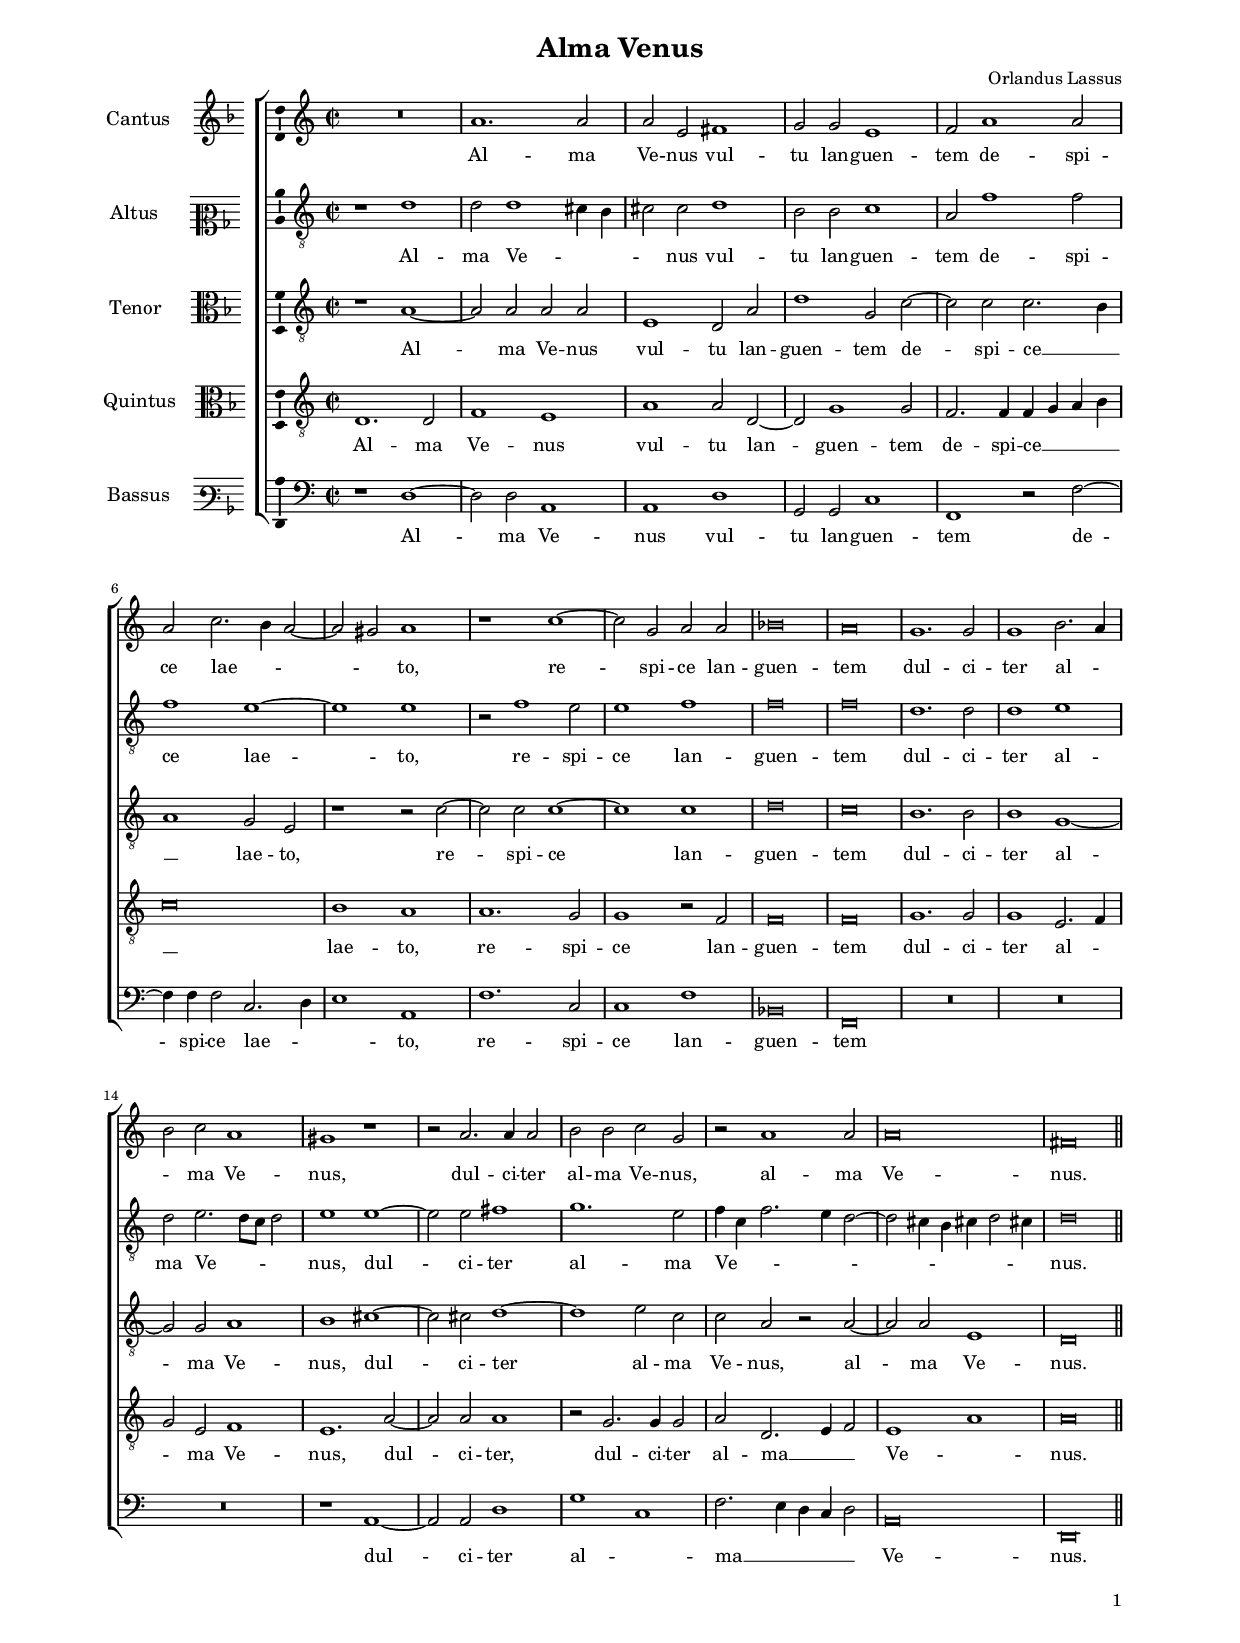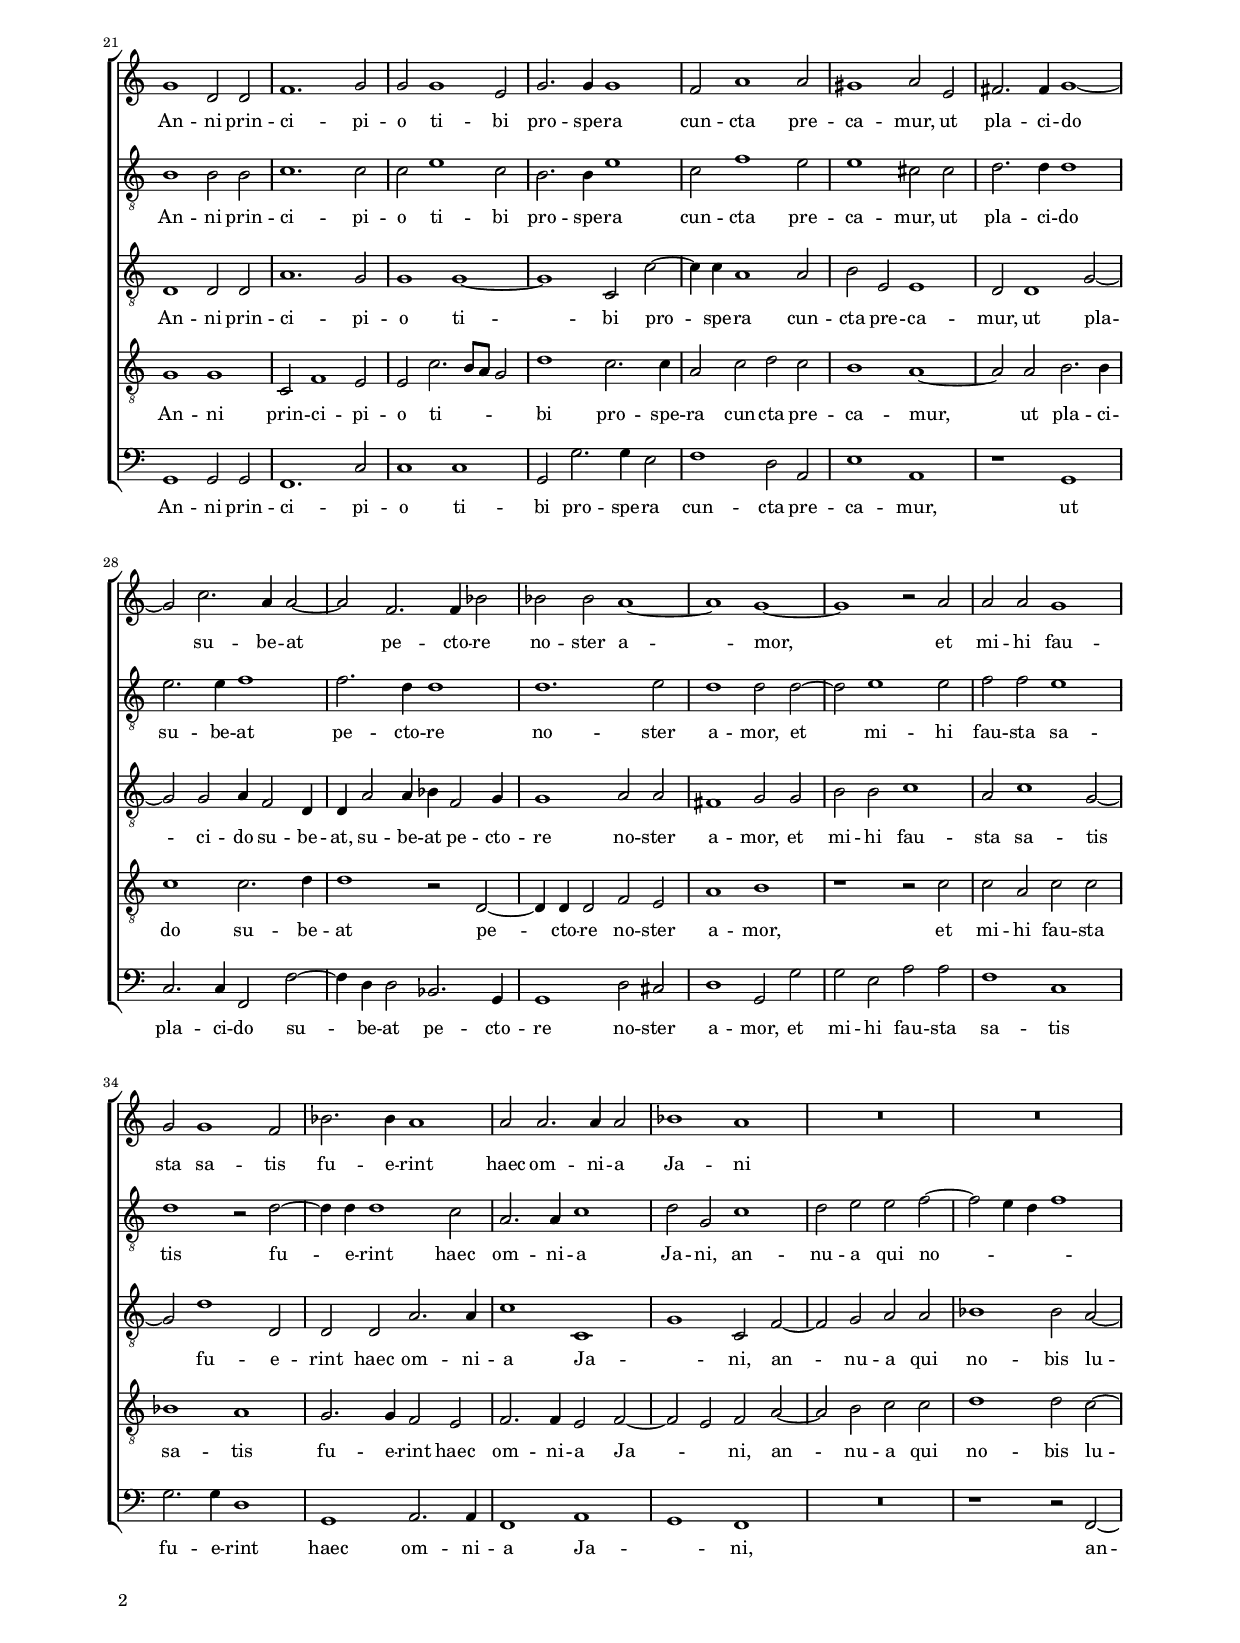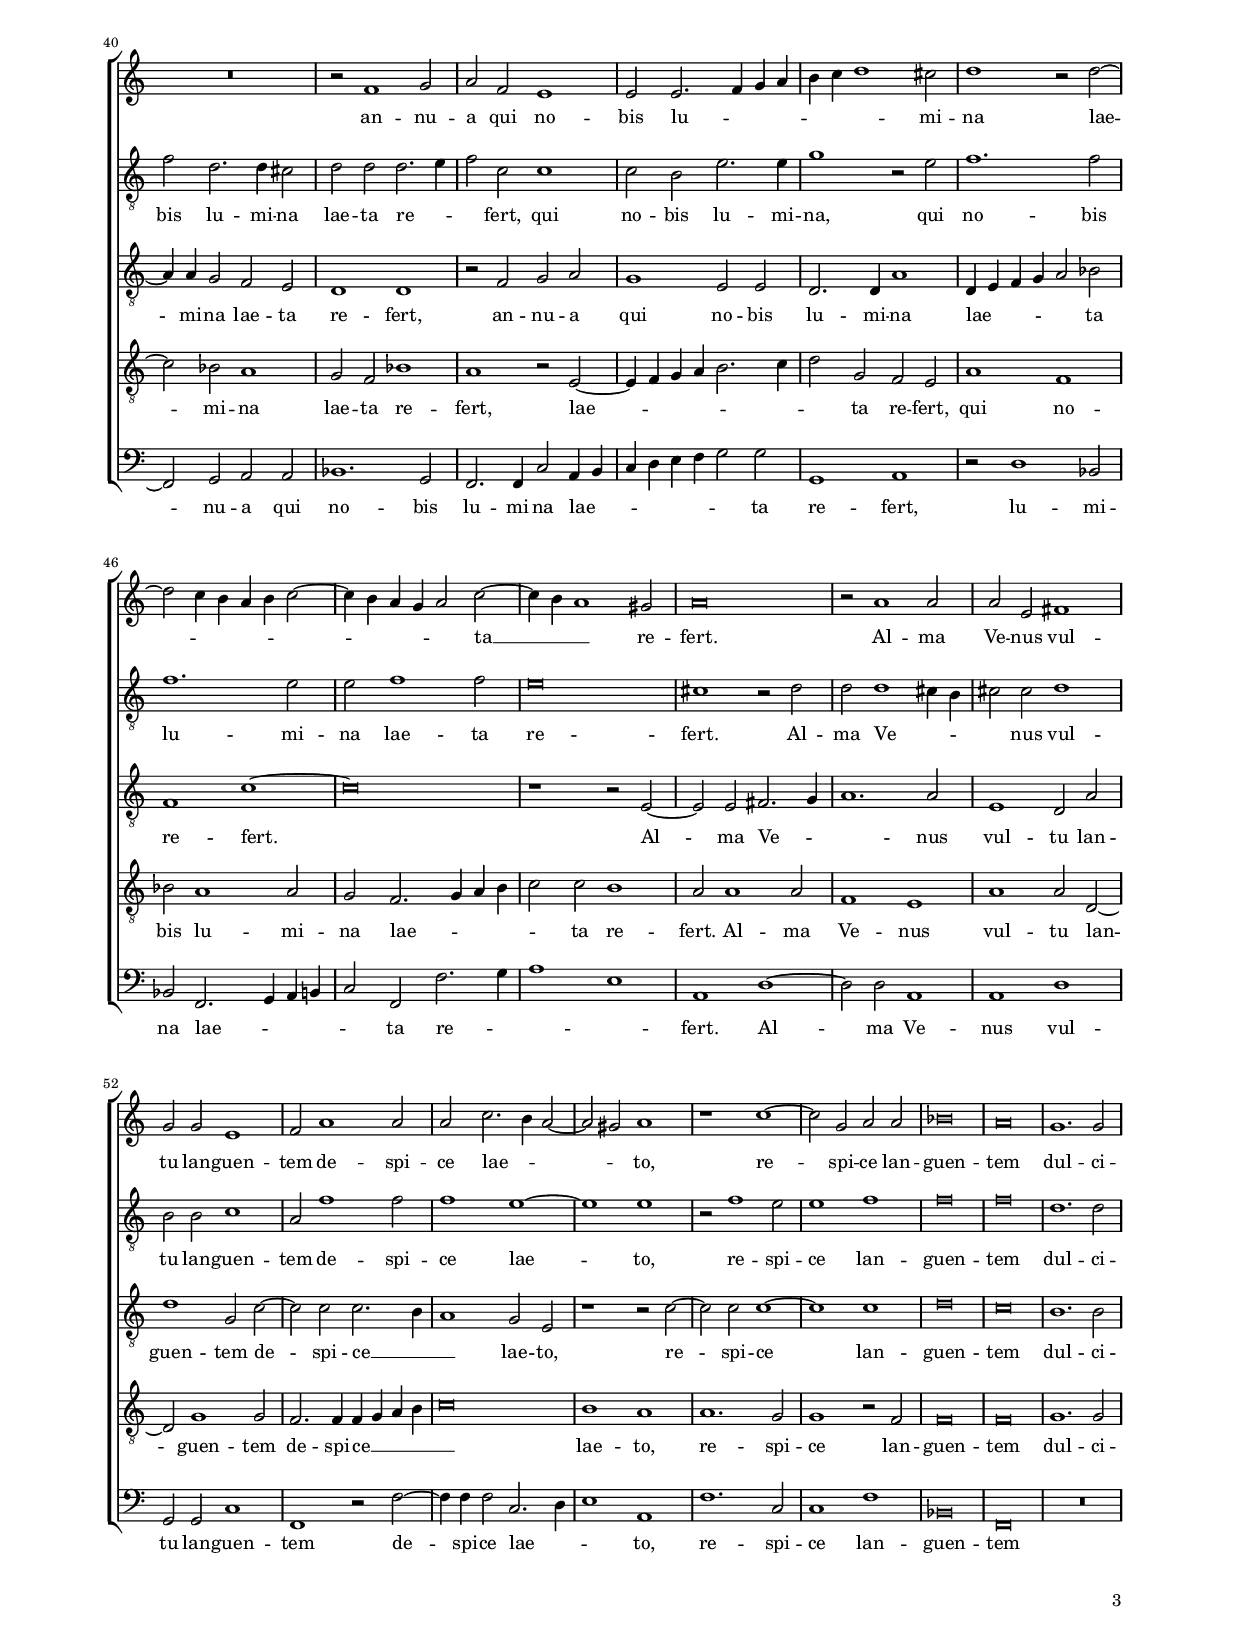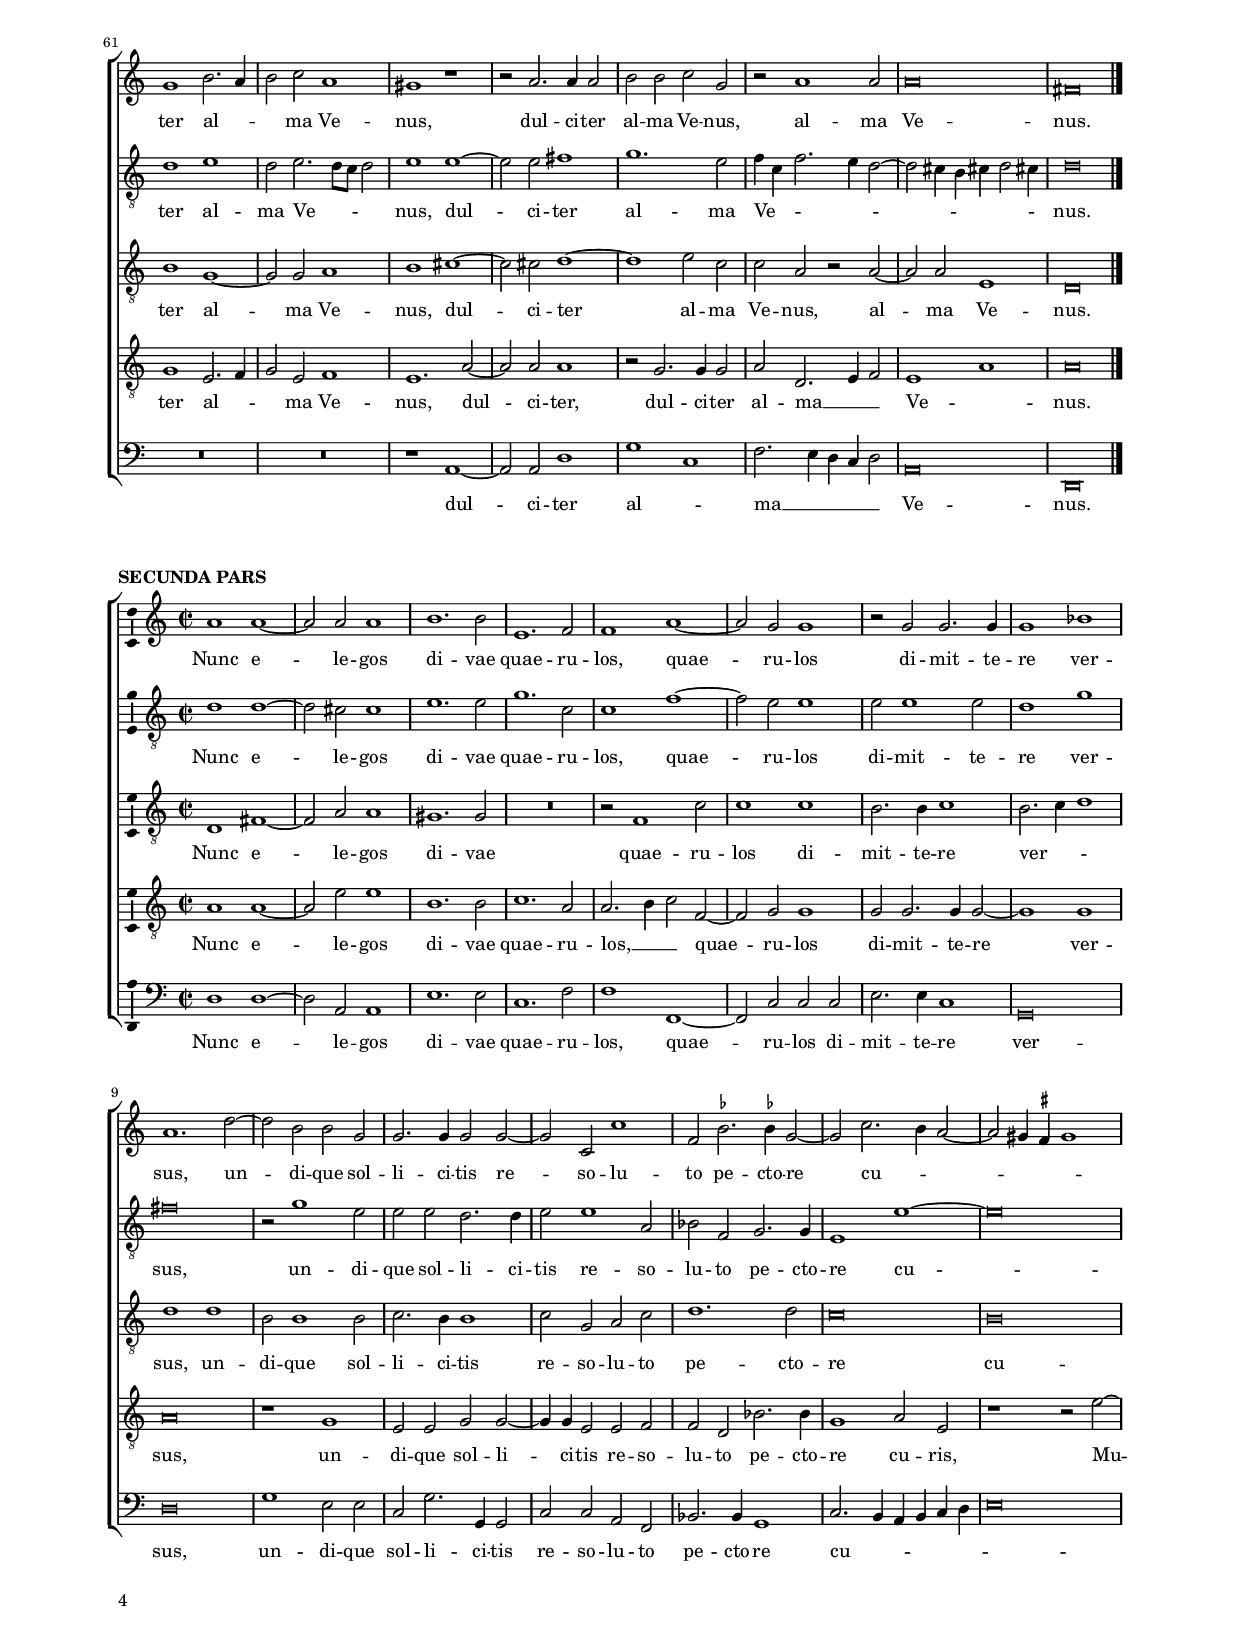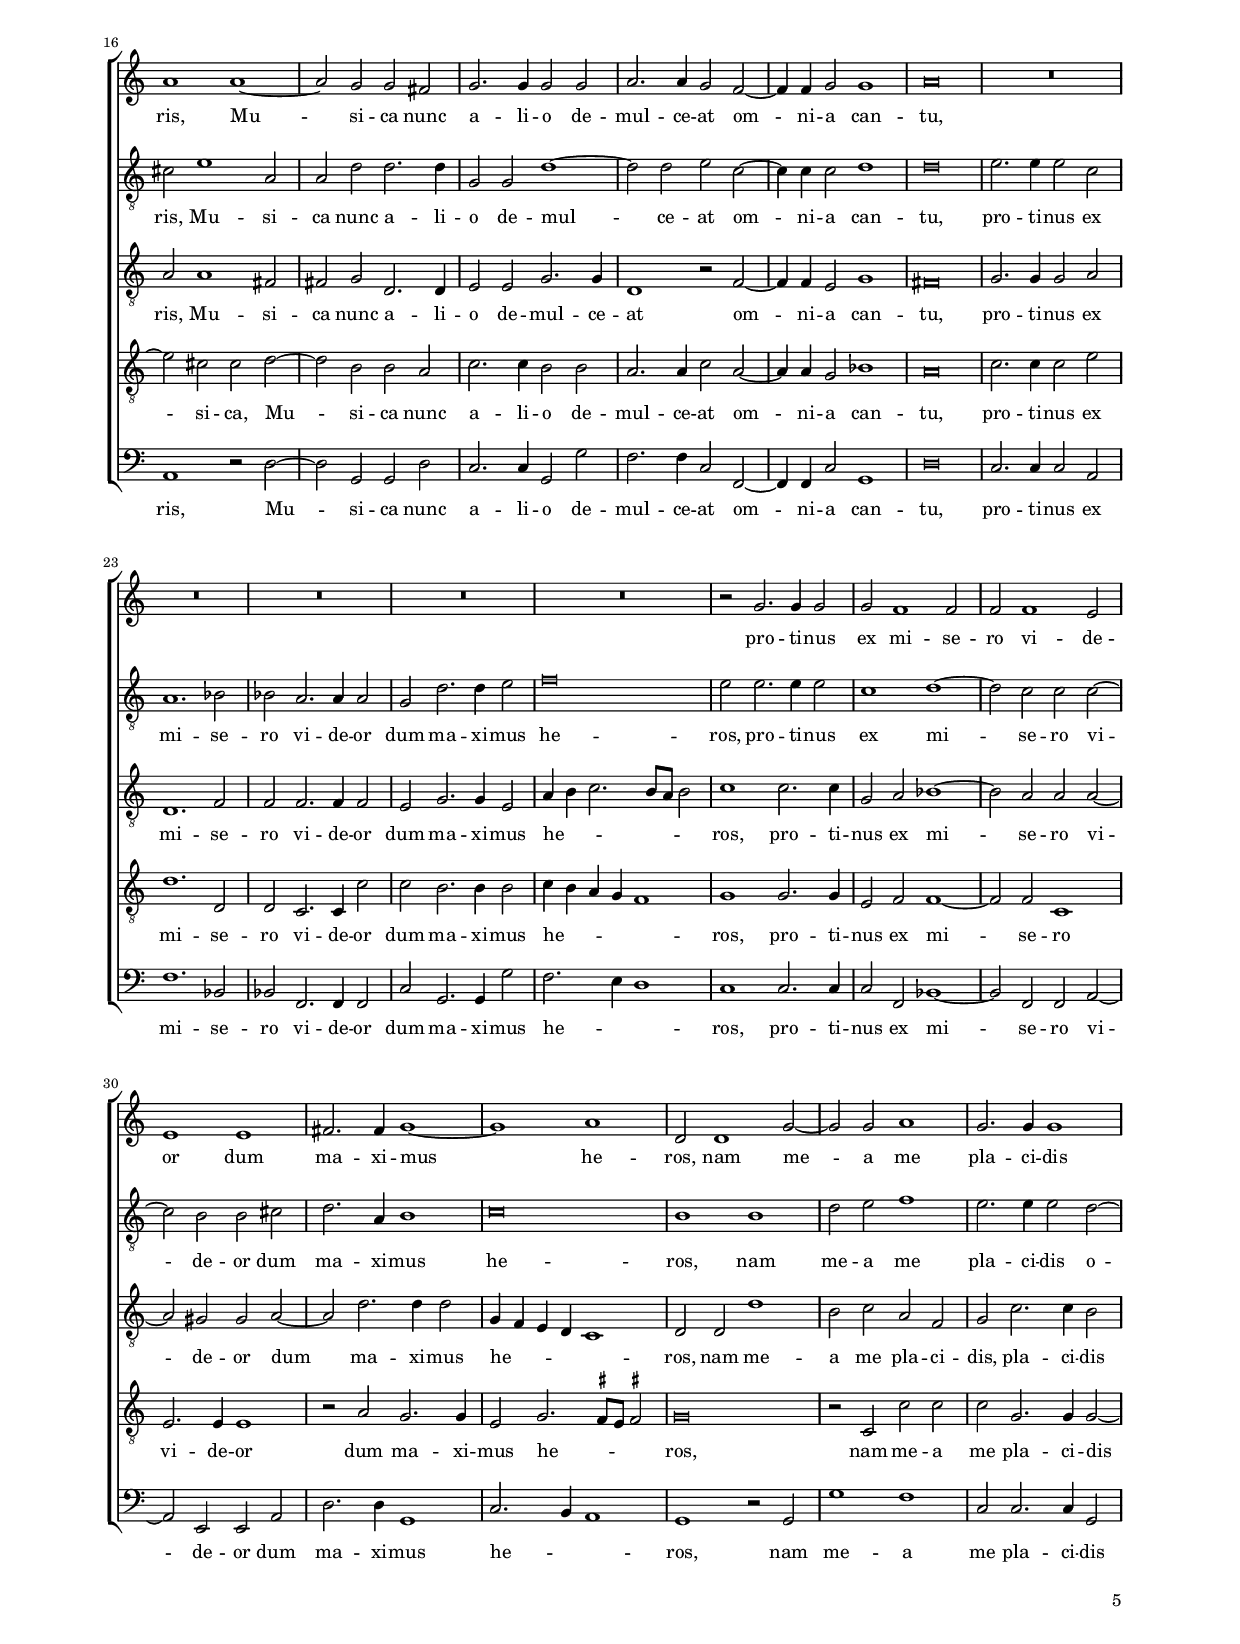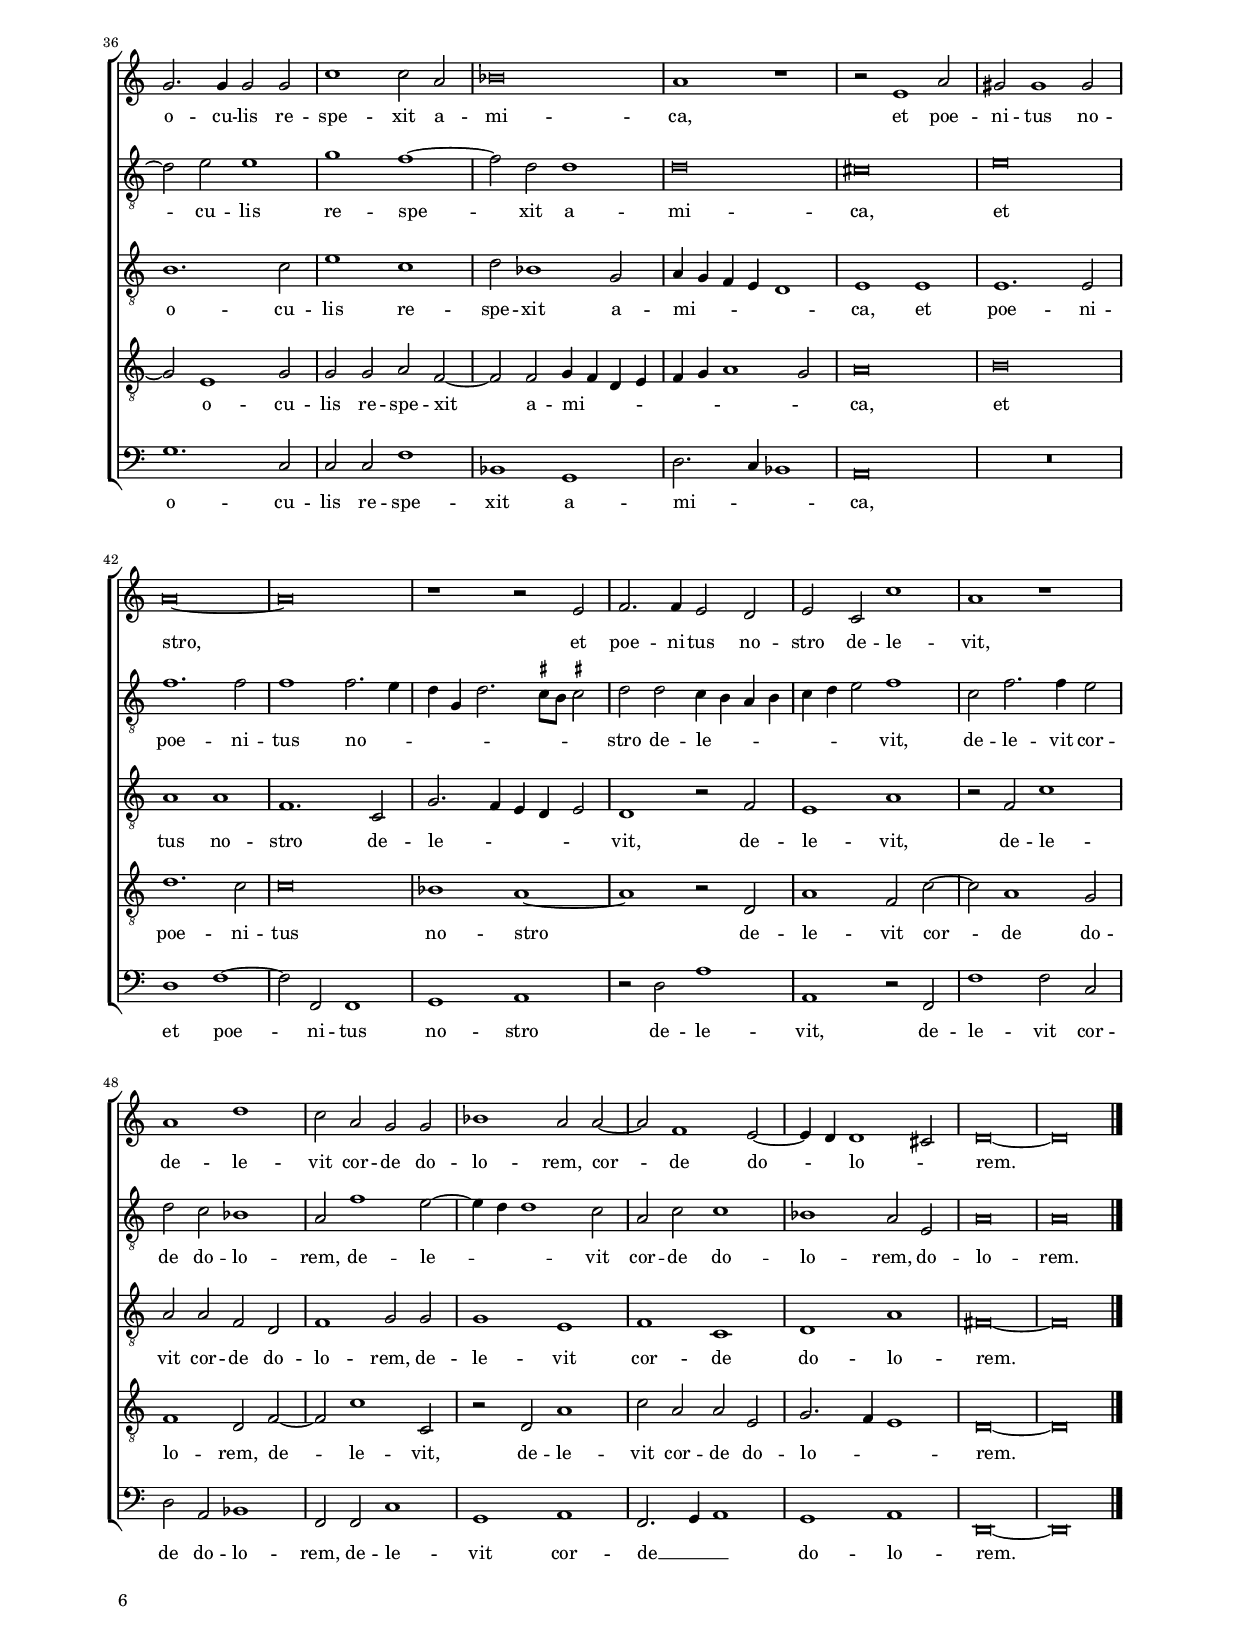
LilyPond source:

\header
{
  title="Alma Venus"
  composer="Orlandus Lassus"
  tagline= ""
}

\version "2.20.0"
\language deutsch
#(set-global-staff-size 15)
% #(set-default-paper-size "letter")
#(ly:set-option 'point-and-click #f)

	
	ficta = { \once \set suggestAccidentals = ##t }
	
	forget = #(define-music-function (music) (ly:music?) #{
		\accidentalStyle forget
		$music
		\accidentalStyle default
		#})
	
	m = \melisma
	me = \melismaEnd


\paper
	{
	top-margin = 1.8 \cm
	bottom-margin = 1.2 \cm
	left-margin = 2 \cm
	right-margin = 2 \cm
	ragged-bottom = ##f
	ragged-last-bottom = ##t
	print-page-number = ##f
	score-system-spacing = #'((basic-distance . 16) (minimum-distance . 14) (padding . 5) (strechability . 150))
	system-system-spacing = #'((basic-distance . 16) (minimum-distance . 14) (padding . 5) (strechability . 150))
    oddFooterMarkup=\markup   \fill-line { "" \fromproperty #'page:page-number-string }
    evenFooterMarkup=\markup  \fill-line { \fromproperty #'page:page-number-string "" }
    last-bottom-spacing = #'((basic-distance . 12) (minimum-distance . 7) (padding . 4))
%	systems-per-page = 3
%	page-count = 6
%	min-systems-per-page = 3
	}

global = {
    % \set Staff.autoBeaming = ##f
	\key f \major
	\time 2/2 \set Score.measureLength = #(ly:make-moment 2/1)
    \set Score.tempoHideNote = ##t
    \tempo 2 = 90
    \skip 1*2*20 \bar "||" \break
    \skip 1*2*48 \bar "|."
	}
	

incipitcantus = \markup { \score {
	{
	\set Staff.instrumentName = \markup { \fontsize #1 "Cantus" }
	\key f \major
	\clef violin
	s4 \bar ""
	}
	\layout  {
	raggedright = ##t
	indent = 1.8 \cm
	line-width = 2.5 \cm
	\context { \Staff \remove Time_signature_engraver }
	\override Staff.Clef.Y-extent = #'(0 . 0)
	}} \hspace #1 }
      
      
incipitaltus = \markup { \score {
	{
	\set Staff.instrumentName = \markup { \fontsize #1 "Altus" }
	\key f \major
	\clef mezzosoprano
	s4 \bar ""
	}
	\layout  {
	raggedright = ##t
	indent = 1.8 \cm
	line-width = 2.5 \cm
	\context { \Staff \remove Time_signature_engraver }
	\override Staff.Clef.Y-extent = #'(0 . 0)
	}} \hspace #1 }


incipittenor = \markup { \score {
	{
	\set Staff.instrumentName = \markup { \fontsize #1 "Tenor" }
	\key f \major
	\clef alto
	s4 \bar ""
	}
	\layout  {
	raggedright = ##t
	indent = 1.8 \cm
	line-width = 2.5 \cm
	\context { \Staff \remove Time_signature_engraver }
	\override Staff.Clef.Y-extent = #'(0 . 0)
	}} \hspace #1 }
      
      
incipitquintus = \markup { \score {
	{
	\set Staff.instrumentName = \markup { \fontsize #1 "Quintus" }
	\key f \major
	\clef alto
	s4 \bar ""
	}
	\layout  {
	raggedright = ##t
	indent = 1.8 \cm
	line-width = 2.5 \cm
	\context { \Staff \remove Time_signature_engraver }
	\override Staff.Clef.Y-extent = #'(0 . 0)
	}} \hspace #1 }
      
      
incipitbassus = \markup { \score {
	{
	\set Staff.instrumentName = \markup { \fontsize #1 "Bassus" }
	\key f \major
	\clef varbaritone
	s4 \bar ""
	}
	\layout  {
	raggedright = ##t
	indent = 1.8 \cm
	line-width = 2.5 \cm
	\context { \Staff \remove Time_signature_engraver }
	\override Staff.Clef.Y-extent = #'(0 . 0)
	}} \hspace #1 }


cantus =  \relative c''
	{
	R\breve
	d1. d2
	d2 a h1
	c2 c a1
%5
	b2 d1 d2 |
	d2 f2. e4 d2~
	d2 cis d1
	r1 f~
	f2 c d d
%10
	es\breve |
	d\breve
	c1. c2
	c1 e2. d4
	e2 f d1
%15
	cis1 r |
	r2 d2. d4 d2
	e2 e f c
	r2 d1 d2
	d\breve
%20
	h\breve |
	c1 g2 g
	b1. c2
	c2 c1 a2
	c2. c4 c1
%25
	b2 d1 d2 |
	cis1 d2 a
	h2. h4 c1~
	c2 f2. d4 d2~
	d2 b2. b4 es2
%30
	es2 es d1~ |
	d1 c~
	c1 r2 d
	d2 d c1
	c2 c1 b2
%35
	es2. es4 d1 |
	d2 d2. d4 d2
	es1 d
	R\breve
	R\breve
%40
	R\breve |
	r2 b1 c2
	d2 b a1
	a2 a2. b4 c d
	e4 f g1 fis2
%45
	g1 r2 g~ |
	g2 f4 e d e f2~
	f4 e d c d2 f~
	f4 e d1 cis2
	d\breve
%50
	r2 d1 d2 |
	d2 a h1
	c2 c a1
	b2 d1 d2
	d2 f2. e4 d2~
%55
	d2 cis d1 |
	r1 f~
	f2 c d d
	es\breve
	d\breve
%60
	c1. c2 |
	c1 e2. d4
	e2 f d1
	cis1 r
	r2 d2. d4 d2
%65
	e2 e f c |
	r2 d1 d2
	d\breve
	h\breve |
	}


altus =  \relative c'
    {
	r1 g'
	g2 g1 fis4 e
	fis2 fis g1
	e2 e f1
%5
	d2 b'1 b2 |
	b1 a~
	a1 a
	r2 b1 a2
	a1 b
%10
	b\breve |
	b\breve
	g1. g2
	g1 a
	g2 a2. g8 f g2
%15
	a1 a~ |
	a2 a h1
	c1. a2
	b4 f b2. a4 g2~
	g2 fis4 e fis! g2 fis!4
%20
	g\breve |
	e1 e2 e
	f1. f2
	f2 a1 f2
	e2. e4 a1
%25
	f2 b1 a2 |
	a1 fis2 fis
	g2. g4 g1
	a2. a4 b1
	b2. g4 g1
%30
	g1. a2 |
	g1 g2 g~
	g2 a1 a2
	b2 b a1
	g1 r2 g~
%35
	g4 g g1 f2 |
	d2. d4 f1
	g2 c, f1
	g2 a a b~
	b2 a4 g b1
%40
	b2 g2. g4 fis2 |
	g2 g g2. a4
	b2 f f1
	f2 e a2. a4
	c1 r2 a
%45
	b1. b2 |
	b1. a2
	a2 b1 b2
	a\breve
	fis1 r2 g
%50
	g2 g1 fis4 e |
	fis2 fis g1
	e2 e f1
	d2 b'1 b2
	b1 a~
%55
	a1 a |
	r2 b1 a2
	a1 b
	b\breve
	b\breve
%60
	g1. g2 |
	g1 a
	g2 a2. g8 f g2
	a1 a~
	a2 a h1
%65
	c1. a2 |
	b4 f b2. a4 g2~
	g2 fis4 e fis! g2 fis!4
	g\breve |
	}


tenor =  \relative c'
	{
	r1 d~
	d2 d d d
	a1 g2 d'
	g1 c,2 f~
%5
	f2 f f2. e4 |
	d1 c2 a
	r1 r2 f'~
	f2 f f1~
	f1 f
%10
	g\breve |
	f\breve
	e1. e2
	e1 c~
	c2 c d1
%15
	e1 fis~ |
	fis2 fis g1~
	g1 a2 f
	f2 d r d~
	d2 d a1
%20
	g\breve |
	g1 g2 g
	d'1. c2
	c1 c~
	c1 f,2 f'~
%25
	f4 f d1 d2 |
	e2 a, a1
	g2 g1 c2~
	c2 c d4 b2 g4
	g4 d'2 d4 es4 b2 c4
%30
	c1 d2 d |
	h1 c2 c
	e2 e f1
	d2 f1 c2~
	c2 g'1 g,2
%35
	g2 g d'2. d4 |
	f1 f,
	c'1 f,2 b~
	b2 c d d
	es1 es2 d~
%40
	d4 d c2 b a |
	g1 g
	r2 b c d
	c1 a2 a
	g2. g4 d'1
%45
	g,4 a b c d2 es |
	b1 f'~
	f\breve
	r1 r2 a,~
	a2 a h2. c4
%50
	d1. d2 |
	a1 g2 d'
	g1 c,2 f~
	f2 f f2. e4
	d1 c2 a
%55
	r1 r2 f'~ |
	f2 f f1~
	f1 f
	g\breve
	f\breve
%60
	e1. e2 |
	e1 c~
	c2 c d1
	e1 fis~
	fis2 fis g1~
%65
	g1 a2 f |
	f2 d r d~
	d2 d a1
	g\breve |
	}


quintus  =  \relative c'
	{
	g1. g2
	b1 a
	d1 d2 g,~
	g2 c1 c2
%5
	b2. b4 b4 c d e |
	f\breve
	e1 d
	d1. c2
	c1 r2 b
%10
	b\breve |
	b\breve
	c1. c2
	c1 a2. b4
	c2 a b1
%15
	a1. d2~ |
	d2 d d1
	r2 c2. c4 c2
	d2 g,2. a4 b2
	a1 d
%20
	d\breve |
	c1 c
	f,2 b1 a2
	a2 f'2. e8 d c2
	g'1 f2. f4
%25
	d2 f g f |
	e1 d~
	d2 d e2. e4
	f1 f2. g4
	g1 r2 g,~
%30
	g4 g g2 b a |
	d1 e
	r1 r2 f
	f2 d f f
	es1 d
%35
	c2. c4 b2 a |
	b2. b4 a2 b~
	b2 a b d~
	d2 e f f
	g1 g2 f~
%40
	f2 es d1 |
	c2 b es1
	d1 r2 a~
	a4 b c d e2. f4
	g2 c, b a
%45
	d1 b |
	es2 d1 d2
	c2 b2. c4 d e
	f2 f e1
	d2 d1 d2
%50
	b1 a |
	d1 d2 g,~
	g2 c1 c2
	b2. b4 b4 c d e
	f\breve
%55
	e1 d |
	d1. c2
	c1 r2 b
	b\breve
	b\breve
%60
	c1. c2 |
	c1 a2. b4
	c2 a b1
	a1. d2~
	d2 d d1
%65
	r2 c2. c4 c2 |
	d2 g,2. a4 b2
	a1 d
	d\breve |
	}


bassus  =  \relative c
	{
	r1 g'~
	g2 g d1
	d1 g
	c,2 c f1
%5
	b,1 r2 b'~ |
	b4 b b2 f2. g4
	a1 d,
	b'1. f2
	f1 b
%10
	es,\breve |
	b\breve
	R\breve
	R\breve
	R\breve
%15
	r1 d~ |
	d2 d g1
	c1 f,
	b2. a4 g4 f g2
	d\breve
%20
	g,\breve |
	c1 c2 c
	b1. f'2
	f1 f
	c2 c'2. c4 a2
%25
	b1 g2 d |
	a'1 d,
	r1 c
	f2. f4 b,2 b'~
	b4 g g2 es2. c4
%30
	c1 g'2 fis |
	g1 c,2 c'
	c2 a d d
	b1 f
	c'2. c4 g1
%35
	c,1 d2. d4 |
	b1 d
	c1 b
	R\breve
	r1 r2 b~
%40
	b2 c d d |
	es1. c2
	b2. b4 f'2 d4 e
	f4 g a b c2 c
	c,1 d
%45
	r2 g1 es2 |
	es2 b2. c4 d e
	f2 b, b'2. c4
	d1 a
	d,1 g~
%50
	g2 g d1 |
	d1 g
	c,2 c f1
	b,1 r2 b'~
	b4 b b2 f2. g4
%55
	a1 d, |
	b'1. f2
	f1 b
	es,\breve
	b\breve
%60
	R\breve |
	R\breve
	R\breve
	r1 d~
	d2 d g1
%65
	c1 f, |
	b2. a4 g f g2
	d\breve
	g,\breve |
	}


lyricscantus = \lyricmode {
	Al -- ma Ve -- nus vul -- tu lan -- guen -- tem de -- spi -- ce lae -- _ _ _ to,
    re -- spi -- ce lan -- guen -- tem dul -- ci -- ter al -- _ _ ma Ve -- nus,
    dul -- ci -- ter al -- ma Ve -- nus,
    al -- ma Ve -- nus.
    An -- ni prin -- ci -- pi -- o ti -- bi pro -- spe -- ra cun -- cta pre -- ca -- mur,
    ut pla -- ci -- do su -- be -- at pe -- cto -- re no -- ster a -- mor,
    et mi -- hi fau -- sta sa -- tis fu -- e -- rint haec om -- ni -- a Ja -- ni
    an -- nu -- a qui no -- bis lu -- _ _ _ _ _ _ mi -- na 
    lae -- _ _ _ _ _ _ _ _ _ ta __ _ _ re -- fert.
    Al -- ma Ve -- nus vul -- tu lan -- guen -- tem de -- spi -- ce lae -- _ _ _ to,
    re -- spi -- ce lan -- guen -- tem dul -- ci -- ter al -- _ _ ma Ve -- nus,
    dul -- ci -- ter al -- ma Ve -- nus,
    al -- ma Ve -- nus.
	}


lyricsaltus = \lyricmode {
	Al -- ma Ve -- _ _ _ nus vul -- tu lan -- guen -- tem de -- spi -- ce lae -- to,
    re -- spi -- ce lan -- guen -- tem dul -- ci -- ter al -- ma Ve -- _ _ _ nus,
    dul -- ci -- ter al -- ma Ve -- _ _ _ _ _ _ _ _ _ nus.
    An -- ni prin -- ci -- pi -- o ti -- bi pro -- spe -- ra cun -- cta pre -- ca -- mur,
    ut pla -- ci -- do su -- be -- at pe -- cto -- re no -- ster a -- mor,
    et mi -- hi fau -- sta sa -- tis fu -- e -- rint haec om -- ni -- a Ja -- ni,
    an -- nu -- a qui no -- _ _ _ bis lu -- mi -- na lae -- ta re -- _ _ fert,
    qui no -- bis lu -- mi -- na,
    qui no -- bis lu -- mi -- na lae -- ta re -- fert.
    Al -- ma Ve -- _ _ _ nus vul -- tu lan -- guen -- tem de -- spi -- ce lae -- to,
    re -- spi -- ce lan -- guen -- tem dul -- ci -- ter al -- ma Ve -- _ _ _ nus,
    dul -- ci -- ter al -- ma Ve -- _ _ _ _ _ _ _ _ _ nus.
	}


lyricstenor = \lyricmode {
	Al -- ma Ve -- nus vul -- tu lan -- guen -- tem de -- spi -- ce __ _ _ lae -- to,
    re -- spi -- ce lan -- guen -- tem dul -- ci -- ter al -- ma Ve -- nus,
    dul -- ci -- ter al -- ma Ve -- nus,
    al -- ma Ve -- nus.
    An -- ni prin -- ci -- pi -- o ti -- bi pro -- spe -- ra cun -- cta pre -- ca -- mur,
    ut pla -- ci -- do su -- be -- at,
    su -- be -- at pe -- cto -- re no -- ster a -- mor,
    et mi -- hi fau -- sta sa -- tis fu -- e -- rint haec om -- ni -- a Ja -- _ ni,
    an -- nu -- a qui no -- bis lu -- mi -- na lae -- ta re -- fert,
    an -- nu -- a qui no -- bis lu -- mi -- na lae -- _ _ _ _ ta re -- fert.
    Al -- ma Ve -- _ _ nus vul -- tu lan -- guen -- tem de -- spi -- ce __ _ _ lae -- to,
    re -- spi -- ce lan -- guen -- tem dul -- ci -- ter al -- ma Ve -- nus,
    dul -- ci -- ter al -- ma Ve -- nus,
    al -- ma Ve -- nus.
	}


lyricsquintus = \lyricmode {
	Al -- ma Ve -- nus vul -- tu lan -- guen -- tem de -- spi -- ce __ _ _ _ _ lae -- to,
    re -- spi -- ce lan -- guen -- tem dul -- ci -- ter al -- _ _ ma Ve -- nus,
    dul -- ci -- ter,
    dul -- ci -- ter al -- ma __ _ _ Ve -- _ nus.
    An -- ni prin -- ci -- pi -- o ti -- _ _ _ bi pro -- spe -- ra cun -- cta pre -- ca -- mur,
    ut pla -- ci -- do su -- be -- at pe -- cto -- re no -- ster a -- mor,
    et mi -- hi fau -- sta sa -- tis fu -- e -- rint haec om -- ni -- a Ja -- _ ni,
    an -- nu -- a qui no -- bis lu -- mi -- na lae -- ta re -- fert,
    lae -- _ _ _ _ _ _ ta re -- fert,
    qui no -- bis lu -- mi -- na lae -- _ _ _ _ ta re -- fert.
    Al -- ma Ve -- nus vul -- tu lan -- guen -- tem de -- spi -- ce __ _ _ _ _ lae -- to,
    re -- spi -- ce lan -- guen -- tem dul -- ci -- ter al -- _ _ ma Ve -- nus,
    dul -- ci -- ter,
    dul -- ci -- ter al -- ma __ _ _ Ve -- _ nus.
	}


lyricsbassus = \lyricmode {
	Al -- ma Ve -- nus vul -- tu lan -- guen -- tem de -- spi -- ce lae -- _ _ to,
    re -- spi -- ce lan -- guen -- tem dul -- ci -- ter al -- _ ma __ _ _ _ _ Ve -- nus.
    An -- ni prin -- ci -- pi -- o ti -- bi pro -- spe -- ra cun -- cta pre -- ca -- mur,
    ut pla -- ci -- do su -- be -- at pe -- cto -- re no -- ster a -- mor,
    et mi -- hi fau -- sta sa -- tis fu -- e -- rint haec om -- ni -- a Ja -- _ ni,
    an -- nu -- a qui no -- bis lu -- mi -- na lae -- _ _ _ _ _ _ ta re -- fert,
    lu -- mi -- na lae -- _ _ _ _ ta re -- _ _ _ fert.
    Al -- ma Ve -- nus vul -- tu lan -- guen -- tem de -- spi -- ce lae -- _ _ to,
    re -- spi -- ce lan -- guen -- tem dul -- ci -- ter al -- _ ma __ _ _ _ _ Ve -- nus.
	}


\score
{  
	\transpose f c {
	\new ChoirStaff \with { \override StaffGrouper.staff-staff-spacing.basic-distance = #12 }
	<<

	\new Staff << \global
	\new Voice="v1" {
		\set Staff.instrumentName=\incipitcantus
		\set Staff.midiInstrument = "reed organ"
		\clef violin
		\cantus }
	\new Lyrics \lyricsto "v1" {\lyricscantus }
	>>


	\new Staff << \global
	\new Voice="v2" {
		\set Staff.instrumentName=\incipitaltus
		\set Staff.midiInstrument = "reed organ"
                \clef "G_8"
		\altus}
	\new Lyrics \lyricsto "v2" {\lyricsaltus }
	>>


	\new Staff << \global
	\new Voice="v3" {
		\set Staff.instrumentName=\incipittenor
		\set Staff.midiInstrument = "reed organ"
		\clef "G_8"
		\tenor }
	\new Lyrics \lyricsto "v3" {\lyricstenor }
	>>


	\new Staff << \global
	\new Voice="v5" {
		\set Staff.instrumentName=\incipitquintus
		\set Staff.midiInstrument = "reed organ"
		\clef "G_8"
		\quintus}
	\new Lyrics \lyricsto "v5" {\lyricsquintus }
	>>


	\new Staff << \global
	\new Voice="v4" {
		\set Staff.instrumentName=\incipitbassus
		\set Staff.midiInstrument = "reed organ"
		\clef bass
		\bassus }
	\new Lyrics \lyricsto "v4" {\lyricsbassus}
	>>

	>>
	} % transpose

	\layout
	{
	indent = 2.5 \cm
	\context { \Staff \override TimeSignature.break-visibility = #end-of-line-invisible }
	\context { \Lyrics \override VerticalAxisGroup.nonstaff-relatedstaff-spacing.padding = #1.4 }
%	\context { \Lyrics \override LyricText.font-size = #1 }
	\context { \Staff \consists "Ambitus_engraver" }
	\context { \Score \override BarNumber.padding = #2 }
	\context { \Voice \override NoteHead.style = #'baroque }
	}


\midi
	{
	}

}

%%%%%%%%%%%%%%%%%%%%  SECUNDA PARS %%%%%%%%%%%%%%%%%%%%


global = {
	\key f \major
	\time 2/2 \set Score.measureLength = #(ly:make-moment 2/1)
    \set Score.tempoHideNote = ##t
    \tempo 2 = 90
    \skip 1*2*54 \bar "|."
	}


cantus =  \relative c''
	{
	d1 d~
	d2 d d1
	e1. e2
	a,1. b2
%5
	b1 d~ |
	d2 c c1
	r2 c c2. c4
	c1 es
	d1. g2~
%10
	g2 e e c |
	c2. c4 c2 c2~
	c2 f, f'1
	b,2 \ficta es2. \ficta es!4 c2~
	c2 f2. e4 d2~
%15
	d2 cis4 \ficta h cis1 |
	d1 d~
	d2 c c h
	c2. c4 c2 c
	d2. d4 c2 b~
%20
	b4 b c2 c1 |
	d\breve
	R\breve
	R\breve
	R\breve
%25
	R\breve |
	R\breve
	r2 c2. c4 c2
	c2 b1 b2
	b2 b1 a2
%30
	a1 a |
	h2. h4 c1~
	c1 d
	g,2 g1 c2~
	c2 c d1
%35
	c2. c4 c1 |
	c2. c4 c2 c
	f1 f2 d
	es\breve
	d1 r
%40
	r2 a1 d2 |
	cis2 cis1 cis2
	d\breve~
	d\breve
	r1 r2 a
%45
	b2. b4 a2 g |
	a2 f f'1
	d1 r
	d1 g
	f2 d c c
%50
	es1 d2 d~ |
	d2 b1 a2~
	a4 g g1 fis2
	g\breve~
    g\breve |
	}


altus =  \relative c'
    {
	g'1 g~
	g2 fis fis1
	a1. a2
	c1. f,2
%5
	f1 b~ |
	b2 a a1
	a2 a1 a2
	g1 c
	h\breve
%10
	r2 c1 a2 |
	a2 a g2. g4
	a2 a1 d,2
	es2 b c2. c4
	a1 a'~
%15
	a\breve |
	fis2 a1 d,2
	d2 g g2. g4
	c,2 c g'1~
	g2 g a f~
%20
	f4 f f2 g1 |
	g\breve
	a2. a4 a2 f
	d1. es2
	es2 d2. d4 d2
%25
	c2 g'2. g4 a2 |
	b\breve
	a2 a2. a4 a2
	f1 g~
	g2 f f f~
%30
	f2 e e fis |
	g2. d4 e1
	f\breve
	e1 e
	g2 a b1
%35
	a2. a4 a2 g~ |
	g2 a a1
	c1 b~
	b2 g g1
	g\breve
%40
	fis\breve |
	a\breve
	b1. b2
	b1 b2. a4
	g4 c, g'2. \ficta fis8 e \ficta fis!2
%45
	g2 g f4 e d e |
	f4 g a2 b1
	f2 b2. b4 a2
	g2 f es1
	d2 b'1 a2~
%50
	a4 g g1 f2 |
	d2 f f1
	es1 d2 a
	d\breve
	d\breve |
	}


tenor =  \relative c'
	{
	g1 h~
	h2 d d1
	cis1. cis2
	R\breve
%5
	r2 b1 f'2 |
	f1 f
	e2. e4 f1
	e2. f4 g1
	g1 g
%10
	e2 e1 e2 |
	f2. e4 e1
	f2 c d f
	g1. g2
	f\breve
%15
	e\breve |
	d2 d1 h2
	h2 c g2. g4
	a2 a c2. c4
	g1 r2 b~
%20
	b4 b a2 c1 |
	h\breve
	c2. c4 c2 d
	g,1. b2
	b2 b2. b4 b2
%25
	a2 c2. c4 a2 |
	d4 e f2. e8 d e2
	f1 f2. f4
	c2 d es1~
	es2 d d d~
%30
	d2 cis cis d~ |
	d2 g2. g4 g2
	c,4 b a g f1
	g2 g g'1
	e2 f d b
%35
	c2 f2. f4 e2 |
	e1. f2
	a1 f
	g2 es1 c2
	d4 c b a g1
%40
	a1 a |
	a1. a2
	d1 d
	b1. f2
	c'2. b4 a g a2
%45
	g1 r2 b |
	a1 d
	r2 b f'1
	d2 d b g
	b1 c2 c
%50
	c1 a |
	b1 f
	g1 d'
	h\breve~
	h\breve |
	}


quintus  =  \relative c'
	{
	d1 d~
	d2 a' a1
	e1. e2
	f1. d2
%5
	d2. e4 f2 b,~ |
	b2 c c1
	c2 c2. c4 c2~
	c1 c
	d\breve
%10
	r1 c |
	a2 a c c~
	c4 c a2 a b
	b2 g es'2. es4
	c1 d2 a
%15
	r1 r2 a'~ |
	a2 fis fis g~
	g2 e e d
	f2. f4 e2 e
	d2. d4 f2 d~
%20
	d4 d c2 es1 |
	d\breve
	f2. f4 f2 a
	g1. g,2
	g2 f2. f4 f'2
%25
	f2 e2. e4 e2 |
	f4 e d c b1
	c1 c2. c4
	a2 b b1~
	b2 b f1
%30
	a2. a4 a1 |
	r2 d c2. c4
	a2 c2. \ficta h8 a \ficta h!2
	c\breve
	r2 f, f' f
%35
	f2 c2. c4 c2~ |
	c2 a1 c2
	c2 c d b~
	b2 b c4 b g a
	b4 c d1 c2
%40
	d\breve |
	e\breve
	g1. f2
	f\breve
	es1 d~
%45
	d1 r2 g, |
	d'1 b2 f'~
	f2 d1 c2
	b1 g2 b~
	b2 f'1 f,2
%50
	r2 g d'1 |
	f2 d d a
	c2. b4 a1
	g\breve~
	g\breve |
	}


bassus  =  \relative c
	{
	g'1 g~
	g2 d d1
	a'1. a2
	f1. b2
%5
	b1 b,~ |
	b2 f' f f
	a2. a4 f1
	c\breve
	g'\breve
%10
	c1 a2 a |
	f2 c'2. c,4 c2
	f2 f d b
	es2. es4 c1
	f2. e4 d e f g
%15
	a\breve |
	d,1 r2 g~
	g2 c, c g'
	f2. f4 c2 c'
	b2. b4 f2 b,~
%20
	b4 b f'2 c1 |
	g'\breve
	f2. f4 f2 d
	b'1. es,2
	es2 b2. b4 b2
%25
	f'2 c2. c4 c'2 |
	b2. a4 g1
	f1 f2. f4
	f2 b, es1~
	es2 b b d~
%30
	d2 a a d |
	g2. g4 c,1
	f2. e4 d1
	c1 r2 c
	c'1 b
%35
	f2 f2. f4 c2 |
	c'1. f,2
	f2 f b1
	es,1 c
	g'2. f4 es1
%40
	d\breve |
	R\breve
	g1 b~
	b2 b, b1
	c1 d
%45
	r2 g d'1 |
	d,1 r2 b
	b'1 b2 f
	g2 d es1
	b2 b f'1
%50
	c1 d |
	b2. c4 d1
	c1 d
	g,\breve~
	g\breve |
	}


lyricscantus = \lyricmode {
	Nunc e -- le -- gos di -- vae quae -- ru -- los,
    quae -- ru -- los di -- mit -- te -- re ver -- sus,
    un -- di -- que sol -- li -- ci -- tis re -- so -- lu -- to pe -- cto -- re cu -- _ _ _ _ _ ris,
    Mu -- si -- ca nunc a -- li -- o de -- mul -- ce -- at om -- ni -- a can -- tu,
    pro -- ti -- nus ex mi -- se -- ro vi -- de -- or dum ma -- xi -- mus he -- ros,
    nam me -- a me pla -- ci -- dis o -- cu -- lis re -- spe -- xit a -- mi -- ca,
    et poe -- ni -- tus no -- stro,
    et poe -- ni -- tus no -- stro
    de -- le -- vit,
    de -- le -- vit cor -- de do -- lo -- rem,
    cor -- de do -- _ lo -- _ rem.
	}


lyricsaltus = \lyricmode {
	Nunc e -- le -- gos di -- vae quae -- ru -- los,
    quae -- ru -- los di -- mit -- te -- re ver -- sus,
    un -- di -- que sol -- li -- ci -- tis re -- so -- lu -- to pe -- cto -- re cu -- ris,
    Mu -- si -- ca nunc a -- li -- o de -- mul -- ce -- at om -- ni -- a can -- tu,
    pro -- ti -- nus ex mi -- se -- ro vi -- de -- or dum ma -- xi -- mus he -- ros,
    pro -- ti -- nus ex mi -- se -- ro vi -- de -- or dum ma -- xi -- mus he -- ros,
    nam me -- a me pla -- ci -- dis o -- cu -- lis re -- spe -- xit a -- mi -- ca,
    et poe -- ni -- tus no -- _ _ _ _ _ _ _ stro de -- le -- _ _ _ _ _ _ vit,
    de -- le -- vit cor -- de do -- lo -- rem,
    de -- le -- _ _ vit cor -- de do -- lo -- rem,
    do -- lo -- rem.
	}


lyricstenor = \lyricmode {
	Nunc e -- le -- gos di -- vae quae -- ru -- los di -- mit -- te -- re ver -- _ _ sus,
    un -- di -- que sol -- li -- ci -- tis re -- so -- lu -- to pe -- cto -- re cu -- ris,
    Mu -- si -- ca nunc a -- li -- o de -- mul -- ce -- at om -- ni -- a can -- tu,
    pro -- ti -- nus ex mi -- se -- ro vi -- de -- or dum ma -- xi -- mus he -- _ _ _ _ _ ros,
    pro -- ti -- nus ex mi -- se -- ro vi -- de -- or dum ma -- xi -- mus he -- _ _ _ _ ros,
    nam me -- a me pla -- ci -- dis,
    pla -- ci -- dis o -- cu -- lis re -- spe -- xit a -- mi -- _ _ _ _ ca,
    et poe -- ni -- tus no -- stro de -- le -- _ _ _ _ vit,
    de -- le -- vit,
    de -- le -- vit cor -- de do -- lo -- rem,
    de -- le -- vit cor -- de do -- lo -- rem.
	}


lyricsquintus = \lyricmode {
	Nunc e -- le -- gos di -- vae quae -- ru -- los, __ _ _
    quae -- ru -- los di -- mit -- te -- re ver -- sus,
    un -- di -- que sol -- li -- ci -- tis re -- so -- lu -- to pe -- cto -- re cu -- ris,
    Mu -- si -- ca,
    Mu -- si -- ca nunc a -- li -- o de -- mul -- ce -- at om -- ni -- a can -- tu,
    pro -- ti -- nus ex mi -- se -- ro vi -- de -- or dum ma -- xi -- mus he -- _ _ _ _ ros,
    pro -- ti -- nus ex mi -- se -- ro vi -- de -- or dum ma -- xi -- mus he -- _ _ _ ros,
    nam me -- a me pla -- ci -- dis o -- cu -- lis re -- spe -- xit a -- mi -- _ _ _ _ _ _ _ ca,
    et poe -- ni -- tus no -- stro de -- le -- vit cor -- de do -- lo -- rem,
    de -- le -- vit,
    de -- le -- vit cor -- de do -- lo -- _ _ rem.
	}


lyricsbassus = \lyricmode {
	Nunc e -- le -- gos di -- vae quae -- ru -- los,
    quae -- ru -- los di -- mit -- te -- re ver -- sus,
    un -- di -- que sol -- li -- ci -- tis re -- so -- lu -- to pe -- cto -- re cu -- _ _ _ _ _ _ ris,
    Mu -- si -- ca nunc a -- li -- o de -- mul -- ce -- at om -- ni -- a can -- tu,
    pro -- ti -- nus ex mi -- se -- ro vi -- de -- or dum ma -- xi -- mus he -- _ _ ros,
    pro -- ti -- nus ex mi -- se -- ro vi -- de -- or dum ma -- xi -- mus he -- _ _ ros,
    nam me -- a me pla -- ci -- dis o -- cu -- lis re -- spe -- xit a -- mi -- _ _ ca,
    et poe -- ni -- tus no -- stro de -- le -- vit,
    de -- le -- vit cor -- de do -- lo -- rem,
    de -- le -- vit cor -- de __ _ _ do -- lo -- rem.
	}


\score
	{  
	\transpose f c {
	\new ChoirStaff \with { \override StaffGrouper.staff-staff-spacing.basic-distance = #12 }
	<<

	\new Staff <<\global
	\new Voice="v1" {
	  %\set Staff.instrumentName=Cantus
		\set Staff.midiInstrument = "reed organ"
		\clef violin
		\cantus }
	\new Lyrics \lyricsto "v1" {\lyricscantus }
	>>


	\new Staff << \global
	\new Voice="v2" {
	  %\set Staff.instrumentName=Altus
		\set Staff.midiInstrument = "reed organ"
		\clef "G_8"
		\altus}
	\new Lyrics \lyricsto "v2" {\lyricsaltus }
	>>


	\new Staff <<\global
	\new Voice="v3" {
	  %\set Staff.instrumentName=Tenor
		\set Staff.midiInstrument = "reed organ"
		\clef "G_8"
		\tenor }
	\new Lyrics \lyricsto "v3" {\lyricstenor }
	>>


	\new Staff << \global
	\new Voice="v5" {
	  %\set Staff.instrumentName=Quintus
		\set Staff.midiInstrument = "reed organ"
		\clef "G_8"
		\quintus}
	\new Lyrics \lyricsto "v5" {\lyricsquintus }
	>>


	\new Staff <<\global
	\new Voice="v4" {
	  %\set Staff.instrumentName=Bassus
		\set Staff.midiInstrument = "reed organ"
		\clef bass
		\bassus }
	\new Lyrics \lyricsto "v4" {\lyricsbassus}
	>>
	
	>>
	} % transpose

	\layout
	{
	indent = 0 \cm
	\context { \Staff \override TimeSignature.break-visibility = #end-of-line-invisible }
	\context { \Lyrics \override VerticalAxisGroup.nonstaff-relatedstaff-spacing.padding = #1.4 }
%	\context { \Lyrics \override LyricText.font-size = #1 }
	\context { \Staff \consists "Ambitus_engraver" }
	\context { \Score \override BarNumber.padding = #2 }
	\context { \Voice \override NoteHead.style = #'baroque }
	}

    \header { piece = \markup { \raise #2 \bold "SECUNDA PARS"} }
    
\midi
	{
	}
	
}

% EOF
